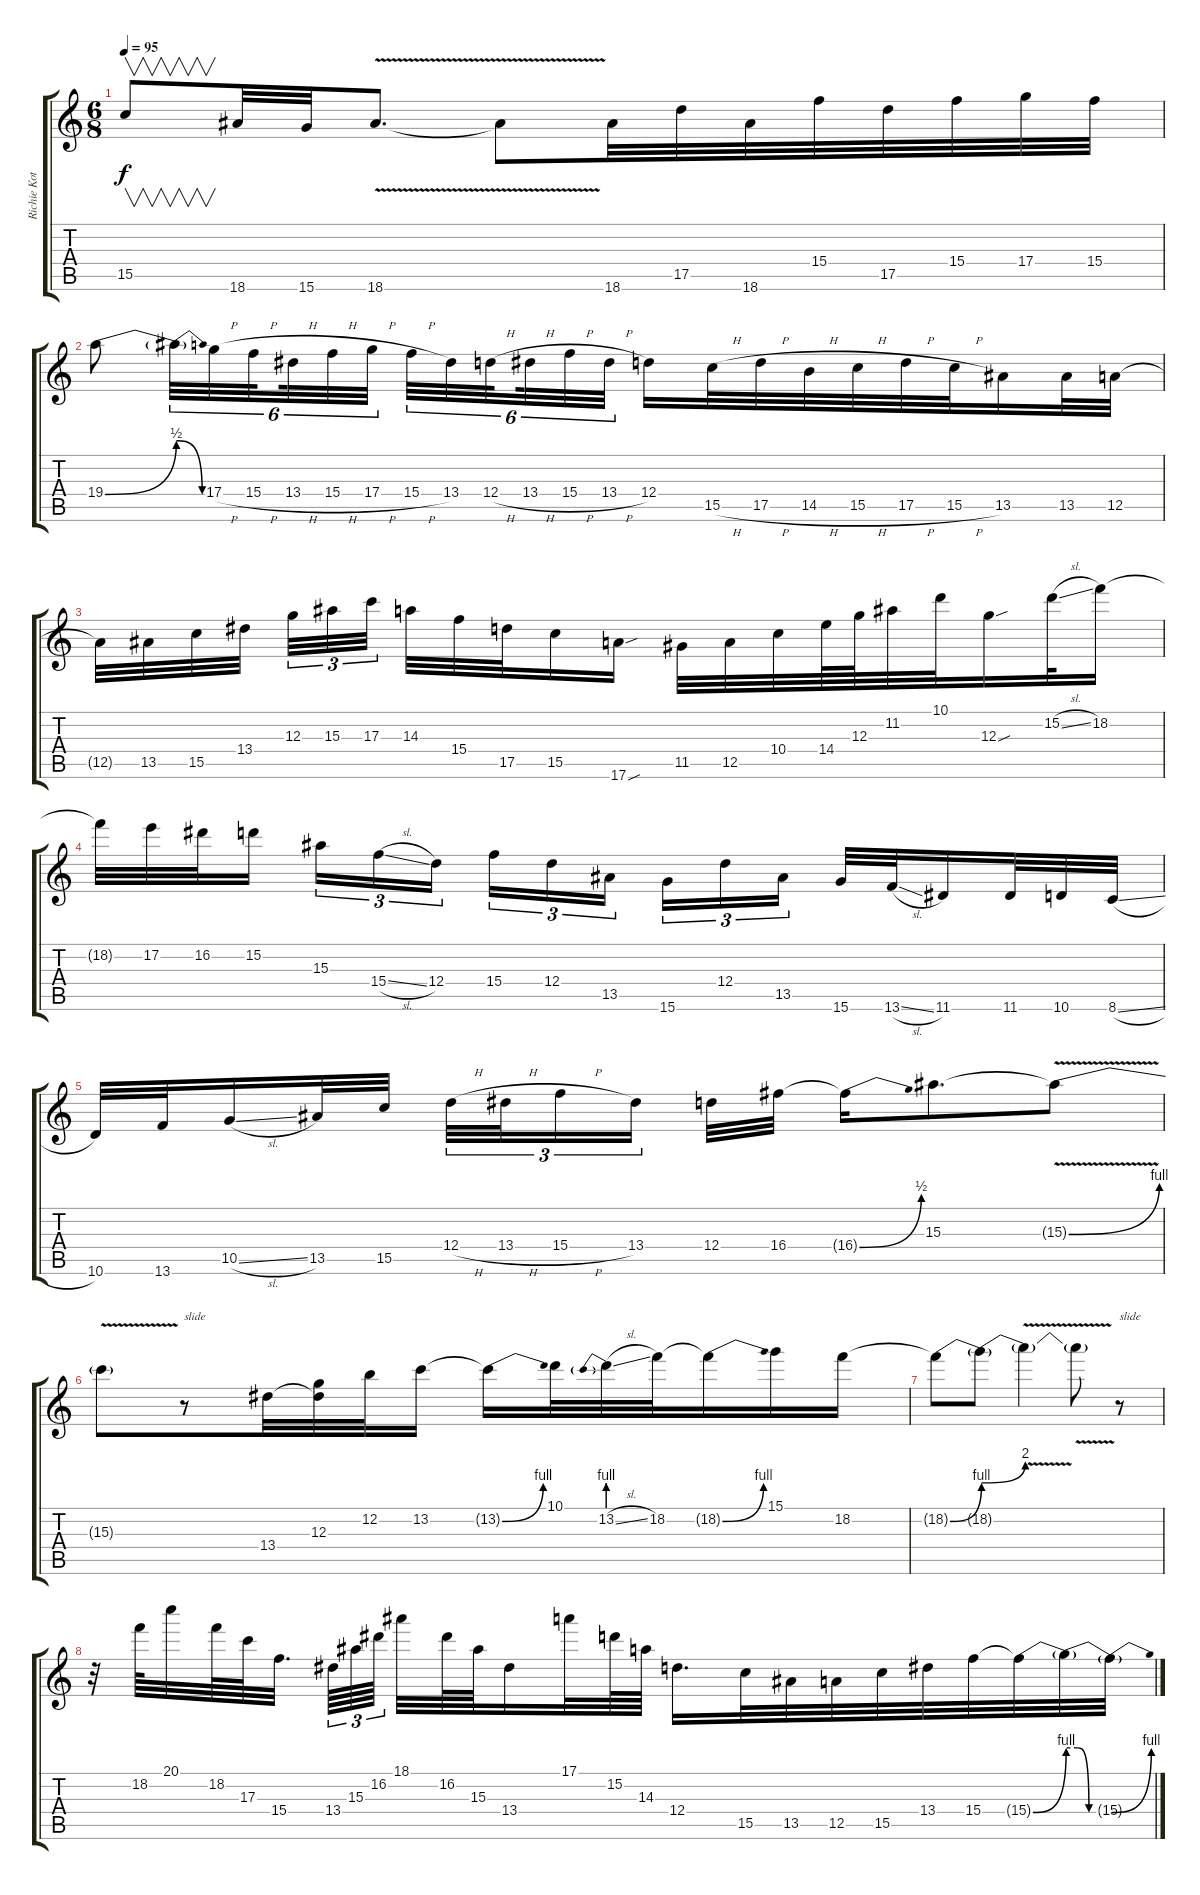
\track ("Richie Kotzen" "Richie Kot") {instrument overdrivenguitar}
\staff {score tabs}
\tuning (E4 B3 G3 D3 A2 E2) {hide}
\ts (6 8)
\tempo 95
\clef g2
\ks c
15.5.8{v dy f} 18.6.32 15.6.32 18.6{v}.8{d} 18.6{t}.8 18.6.32 17.5.32 18.6.32 15.4.32 17.5.32 15.4.32 17.4.32 15.4.32 |
19.4{be (bend 0 0 60 2)}.8 19.4{be (release 0 2 60 0) t}.32{tu (6 4)} 17.4{h}.32{tu (6 4)} 15.4{h}.32{tu (6 4) beam splitsecondary} 13.4{h}.32{tu (6 4)} 15.4{h}.32{tu (6 4)} 17.4{h}.32{tu (6 4) beam splitsecondary} 15.4{h}.32{tu (6 4)} 13.4.32{tu (6 4)} 12.4{h}.32{tu (6 4) beam splitsecondary} 13.4{h}.32{tu (6 4)} 15.4{h}.32{tu (6 4)} 13.4{h}.32{tu (6 4)} 12.4.16 15.5{h}.32 17.5{h}.32 14.5{h}.32 15.5{h}.32 17.5{h}.32 15.5{h}.32 13.5.16 13.5.32 12.5.32 |
12.5{t}.32 13.5.32 15.5.32 13.4.32{beam splitsecondary} 12.3.32{tu (3 2)} 15.3.32{tu (3 2)} 17.3.32{tu (3 2) beam splitsecondary} 14.3.32 15.4.32 17.5.32 15.5.16 17.6{sou}.16 11.5.32 12.5.32 10.4.32 14.4.64 12.3.64 11.2.32 10.1.32 12.3{sou}.16 15.2{sl}.32 18.2.16 |
18.2{t}.32 17.2.32 16.2.32 15.2.16{beam splitsecondary} 15.3.16{tu (3 2)} 15.4{sl}.16{tu (3 2)} 12.4.16{tu (3 2) beam splitsecondary} 15.4.16{tu (3 2)} 12.4.16{tu (3 2)} 13.5.16{tu (3 2)} 15.6.16{tu (3 2)} 12.4.16{tu (3 2)} 13.5.16{tu (3 2) beam splitsecondary} 15.6.32 13.6{sl}.32 11.6.16 11.6.32 10.6.32 8.6{sl}.32 |
10.6.32 13.6.32 10.5{sl}.16 13.5.32 15.5.32{beam splitsecondary} 12.4{h}.32{tu (3 2)} 13.4{h}.32{tu (3 2)} 15.4{h}.16{tu (3 2)} 13.4.16{tu (3 2) beam splitsecondary} 12.4.32 16.4.32 16.4{be (bend 0 0 60 2) t}.16 15.3.8{d} 15.3{be (bend 0 0 60 4) v t}.8 |
15.3{t}.8 r.8{txt "slide"} 13.4.32 (12.3 13.4{t}).32 12.2.32 13.2.16 13.2{be (bend 0 0 60 4) t}.16 10.1.32 13.2{be (prebend 0 4 60 4) sl}.32 18.2.32 18.2{be (bend 0 0 60 4) t}.16 15.1.16 18.2.16 |
18.2{be (bend 0 0 60 4) t}.8 18.2{be (bend 0 4 60 8) t}.8 18.2{v t}.4 18.2{t}.8 r.8{txt "slide"} |
r.32 18.2.64 20.1.32 18.2.64 17.3.64 15.4.32{d beam splitsecondary} 13.4.64{tu (3 2)} 15.3.64{tu (3 2)} 16.2.64{tu (3 2) beam splitsecondary} 18.1.32 16.2.64 15.3.64 13.4.16 17.1.32 15.2.64 14.3.64 12.4.16{d} 15.5.32 13.5.32 12.5.32 15.5.32 13.4.32 15.4.32 15.4{be (bend 0 0 60 4) t}.32 15.4{be (custom 0 4 15 4 30 0 60 0) t}.32 15.4{be (bend 0 0 60 4) t}.32
